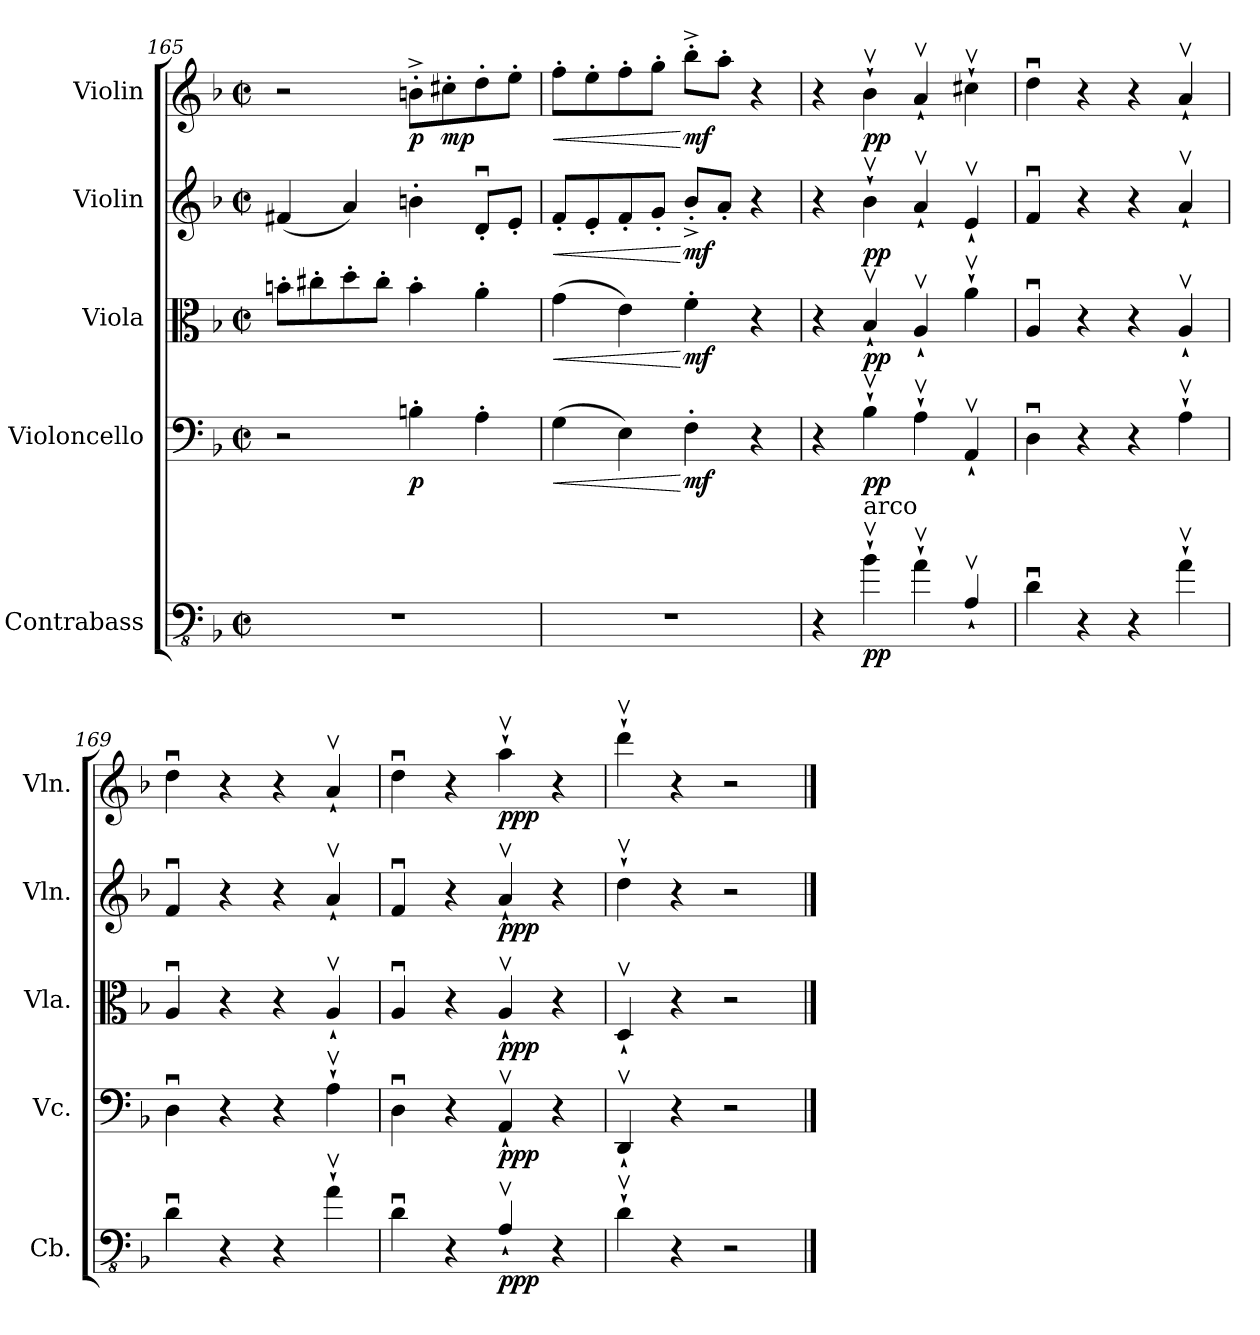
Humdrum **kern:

**kern	**dynam	**kern	**dynam	**kern	**dynam	**kern	**dynam	**kern	**dynam
*part5	*part5	*part4	*part4	*part3	*part3	*part2	*part2	*part1	*part1
*staff5	*staff5	*staff4	*staff4	*staff3	*staff3	*staff2	*staff2	*staff1	*staff1
*I"Contrabass	*	*I"Violoncello	*	*I"Viola	*	*I"Violin	*	*I"Violin	*
*I'Cb.	*	*I'Vc.	*	*I'Vla.	*	*I'Vln.	*	*I'Vln.	*
*clefFv4	*	*clefF4	*	*clefC3	*	*clefG2	*	*clefG2	*
*ITrd7c12	*	*	*	*	*	*	*	*	*
*k[b-]	*	*k[b-]	*	*k[b-]	*	*k[b-]	*	*k[b-]	*
*M2/2	*	*M2/2	*	*M2/2	*	*M2/2	*	*M2/2	*
*met(c|)	*	*met(c|)	*	*met(c|)	*	*met(c|)	*	*met(c|)	*
=165	=165	=165	=165	=165	=165	=165	=165	=165	=165
1r	.	2r	.	8bn'\L	.	(4f#X/	.	2r	.
.	.	.	.	8cc#X'\	.	.	.	.	.
.	.	.	.	8dd'\	.	4a/)	.	.	.
.	.	.	.	8cc#'\J	.	.	.	.	.
!	!	!	!LO:DY:b	!	!	!	!	!	!LO:DY:b
.	.	4Bn'\	p	4b'\	.	4bn'\	.	8bn^'\L	p
!	!	!	!	!	!	!	!	!	!LO:DY:b
.	.	.	.	.	.	.	.	8cc#X'\	mp
.	.	4A'\	.	4a'\	.	8du'/L	.	8dd'\	.
.	.	.	.	.	.	8e'/J	.	8ee'\J	.
=166	=166	=166	=166	=166	=166	=166	=166	=166	=166
!	!	!	!LO:HP:b	!	!LO:HP:b	!	!LO:HP:b	!	!LO:HP:b
1r	.	(4G\	<	(4g\	<	8f'/L	<	8ff'\L	<
.	.	.	.	.	.	8e'/	.	8ee'\	.
.	.	4E\)	.	4e\)	.	8f'/	.	8ff'\	.
.	.	.	.	.	.	8g'/J	.	8gg'\J	.
!	!	!	!LO:DY:n=1:b	!	!LO:DY:n=1:b	!	!LO:DY:n=1:b	!	!LO:DY:n=1:b
.	.	4F'\	[ mf	4f'\	[ mf	8b-^'/L	[ mf	8bb-^'\L	[ mf
.	.	.	.	.	.	8a'/J	.	8aa'\J	.
.	.	4r	.	4r	.	4r	.	4r	.
=167	=167	=167	=167	=167	=167	=167	=167	=167	=167
*	*	*	*	*	*	*	*	*MM256	*
4r	.	4r	.	4r	.	4r	.	4r	.
!LO:TX:a:t=arco	!	!	!	!	!	!	!	!	!
!	!LO:DY:b	!	!LO:DY:b	!	!LO:DY:b	!	!LO:DY:b	!	!LO:DY:b
4BB-v`\	pp	4B-v`\	pp	4B-v`/	pp	4b-v`\	pp	4b-v`\	pp
4AAv`\	.	4Av`\	.	4Av`/	.	4av`/	.	4av`/	.
4AAAv`/	.	4AAv`/	.	4av`\	.	4ev`/	.	4cc#Xv`\	.
=168	=168	=168	=168	=168	=168	=168	=168	=168	=168
*	*	*	*	*	*	*	*	*MM254	*
4DDu\	.	4Du\	.	4Au/	.	4fu/	.	4ddu\	.
4r	.	4r	.	4r	.	4r	.	4r	.
4r	.	4r	.	4r	.	4r	.	4r	.
4AAv`\	.	4Av`\	.	4Av`/	.	4av`/	.	4av`/	.
!!LO:LB:g=z
=169	=169	=169	=169	=169	=169	=169	=169	=169	=169
*	*	*	*	*	*	*	*	*MM252	*
4DDu\	.	4Du\	.	4Au/	.	4fu/	.	4ddu\	.
4r	.	4r	.	4r	.	4r	.	4r	.
4r	.	4r	.	4r	.	4r	.	4r	.
4AAv`\	.	4Av`\	.	4Av`/	.	4av`/	.	4av`/	.
=170	=170	=170	=170	=170	=170	=170	=170	=170	=170
4DDu\	.	4Du\	.	4Au/	.	4fu/	.	4ddu\	.
*	*	*	*	*	*	*	*	*MM240	*
4r	.	4r	.	4r	.	4r	.	4r	.
!	!LO:DY:b	!	!LO:DY:b	!	!LO:DY:b	!	!LO:DY:b	!	!LO:DY:b
4AAAv`/	ppp	4AAv`/	ppp	4Av`/	ppp	4av`/	ppp	4aav`\	ppp
4r	.	4r	.	4r	.	4r	.	4r	.
=171	=171	=171	=171	=171	=171	=171	=171	=171	=171
4DDv`\	.	4DDv`/	.	4Dv`/	.	4ddv`\	.	4dddv`\	.
4r	.	4r	.	4r	.	4r	.	4r	.
2r	.	2r	.	2r	.	2r	.	2r	.
==	==	==	==	==	==	==	==	==	==
*-	*-	*-	*-	*-	*-	*-	*-	*-	*-
